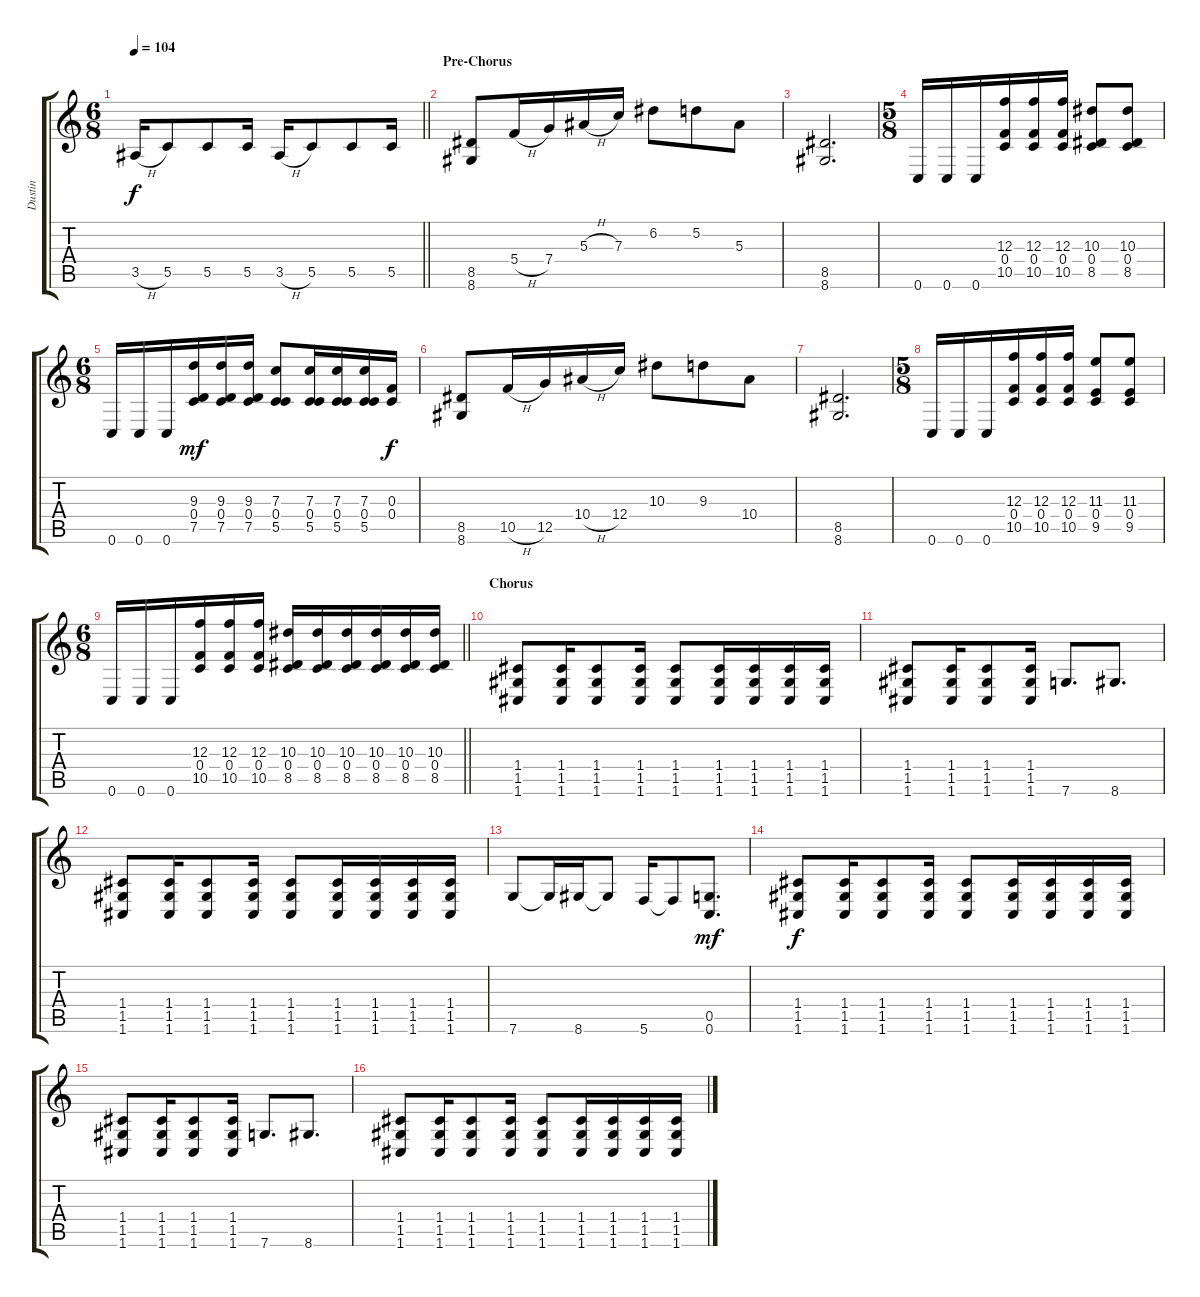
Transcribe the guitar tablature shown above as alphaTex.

\track ("Dustin" "Dustin") {instrument overdrivenguitar}
\staff {score tabs}
\tuning (D4 A3 F3 C3 G2 C2) {hide}
\ts (6 8)
\tempo 104
\clef g2
\barLineRight lightlight
\ks c
3.5{h}.16{dy f} 5.5.8 5.5.8 5.5.16 3.5{h}.16 5.5.8 5.5.8 5.5.16 |
\section ("" "Pre-Chorus")
(8.5 8.6).8 5.4{h}.16 7.4.16 5.3{h}.16 7.3.16 6.2.8 5.2.8 5.3.8 |
(8.5 8.6).2{d} |
\ts (5 8)
0.6.16 0.6.16 0.6.16 (12.3 0.4 10.5).16 (12.3 0.4 10.5).16 (12.3 0.4 10.5).16 (10.3 0.4 8.5).8 (10.3 0.4 8.5).8 |
\ts (6 8)
0.6.16 0.6.16 0.6.16 (9.3 0.4 7.5).16{dy mf} (9.3 0.4 7.5).16 (9.3 0.4 7.5).16 (7.3 0.4 5.5).8 (7.3 0.4 5.5).16 (7.3 0.4 5.5).16 (7.3 0.4 5.5).16 (0.3 0.4).16{dy f} |
(8.5 8.6).8 10.5{h}.16 12.5.16 10.4{h}.16 12.4.16 10.3.8 9.3.8 10.4.8 |
(8.5 8.6).2{d} |
\ts (5 8)
0.6.16 0.6.16 0.6.16 (12.3 0.4 10.5).16 (12.3 0.4 10.5).16 (12.3 0.4 10.5).16 (11.3 0.4 9.5).8 (11.3 0.4 9.5).8 |
\ts (6 8)
\barLineRight lightlight
0.6.16 0.6.16 0.6.16 (12.3 0.4 10.5).16 (12.3 0.4 10.5).16 (12.3 0.4 10.5).16 (10.3 0.4 8.5).16 (10.3 0.4 8.5).16 (10.3 0.4 8.5).16 (10.3 0.4 8.5).16 (10.3 0.4 8.5).16 (10.3 0.4 8.5).16 |
\section ("" "Chorus")
(1.4 1.5 1.6).8 (1.4 1.5 1.6).16 (1.4 1.5 1.6).8 (1.4 1.5 1.6).16 (1.4 1.5 1.6).8 (1.4 1.5 1.6).16 (1.4 1.5 1.6).16 (1.4 1.5 1.6).16 (1.4 1.5 1.6).16 |
(1.4 1.5 1.6).8 (1.4 1.5 1.6).16 (1.4 1.5 1.6).8 (1.4 1.5 1.6).16 7.6.8{d} 8.6.8{d} |
(1.4 1.5 1.6).8 (1.4 1.5 1.6).16 (1.4 1.5 1.6).8 (1.4 1.5 1.6).16 (1.4 1.5 1.6).8 (1.4 1.5 1.6).16 (1.4 1.5 1.6).16 (1.4 1.5 1.6).16 (1.4 1.5 1.6).16 |
7.6.8 7.6{t}.16 8.6.16 8.6{t}.8 5.6.16 5.6{t}.8 (0.5 0.6).8{d dy mf} |
(1.4 1.5 1.6).8{dy f} (1.4 1.5 1.6).16 (1.4 1.5 1.6).8 (1.4 1.5 1.6).16 (1.4 1.5 1.6).8 (1.4 1.5 1.6).16 (1.4 1.5 1.6).16 (1.4 1.5 1.6).16 (1.4 1.5 1.6).16 |
(1.4 1.5 1.6).8 (1.4 1.5 1.6).16 (1.4 1.5 1.6).8 (1.4 1.5 1.6).16 7.6.8{d} 8.6.8{d} |
(1.4 1.5 1.6).8 (1.4 1.5 1.6).16 (1.4 1.5 1.6).8 (1.4 1.5 1.6).16 (1.4 1.5 1.6).8 (1.4 1.5 1.6).16 (1.4 1.5 1.6).16 (1.4 1.5 1.6).16 (1.4 1.5 1.6).16
